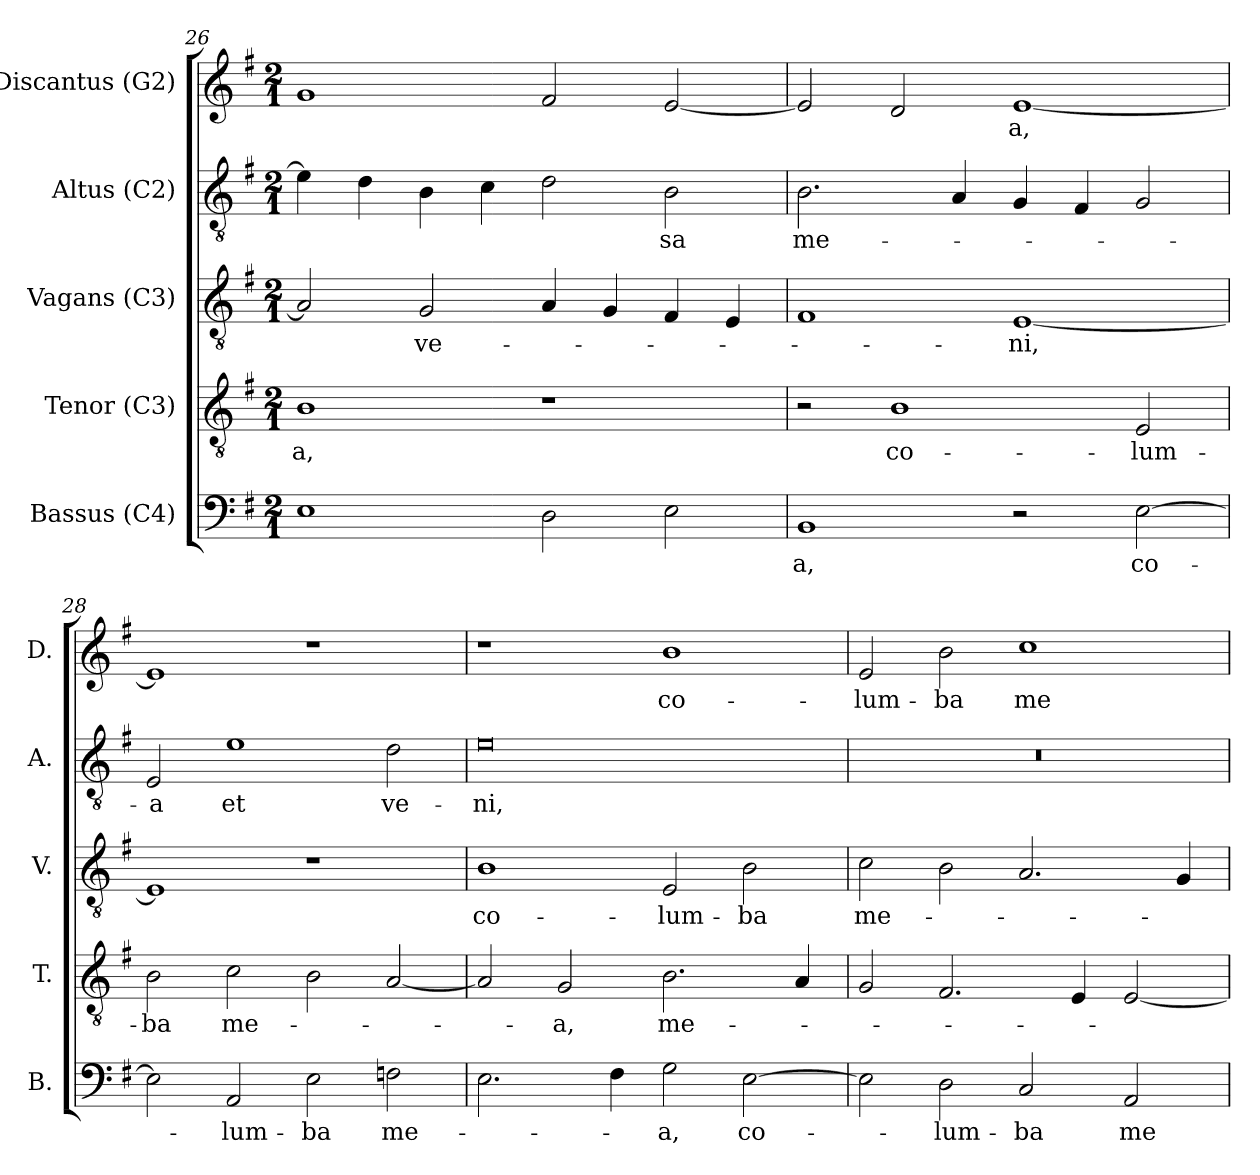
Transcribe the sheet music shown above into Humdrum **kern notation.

**kern	**text	**kern	**text	**kern	**text	**kern	**text	**kern	**text
*part5	*part5	*part4	*part4	*part3	*part3	*part2	*part2	*part1	*part1
*staff5	*staff5	*staff4	*staff4	*staff3	*staff3	*staff2	*staff2	*staff1	*staff1
*I"Bassus (C4)	*	*I"Tenor (C3)	*	*I"Vagans (C3)	*	*I"Altus (C2)	*	*I"Discantus (G2)	*
*I'B.	*	*I'T.	*	*I'V.	*	*I'A.	*	*I'D.	*
*clefF4	*	*clefGv2	*	*clefGv2	*	*clefGv2	*	*clefG2	*
*	*	*ITrd7c12	*	*ITrd7c12	*	*ITrd7c12	*	*	*
*k[f#]	*	*k[f#]	*	*k[f#]	*	*k[f#]	*	*k[f#]	*
*G:	*	*G:	*	*G:	*	*G:	*	*G:	*
*M2/1	*	*M2/1	*	*M2/1	*	*M2/1	*	*M2/1	*
=26	=26	=26	=26	=26	=26	=26	=26	=26	=26
!	!	!	!LO:LY:b:color=#000000	!	!	!	!	!	!
1Ei	.	1BBi	-a,	2AAi/]	.	4Ei\]	.	1gi	.
.	.	.	.	.	.	4Di\	.	.	.
!	!	!	!	!	!LO:LY:b:color=#000000	!	!	!	!
.	.	.	.	2GGi/	ve-	4BBi\	.	.	.
.	.	.	.	.	.	4Ci\	.	.	.
2Di\	.	1r	.	4AAi/	.	2Di\	.	2f#i/	.
.	.	.	.	4GGi/	.	.	.	.	.
!	!	!	!	!	!	!	!LO:LY:b:color=#000000	!	!
2Ei\	.	.	.	4FF#i/	.	2BBi\	-sa	[2ei/	.
.	.	.	.	4EEi/	.	.	.	.	.
!!LO:PB:g=z
=27	=27	=27	=27	=27	=27	=27	=27	=27	=27
!	!LO:LY:b:color=#000000	!	!	!	!	!	!	!	!
!	!	!	!	!	!	!	!LO:LY:b:color=#000000	!	!
1BBi	-a,	2r	.	1FF#i	.	2.BBi\	me-	2ei/]	.
!	!	!	!LO:LY:b:color=#000000	!	!	!	!	!	!
.	.	1BBi	co-	.	.	.	.	2di/	.
.	.	.	.	.	.	4AAi/	.	.	.
!	!	!	!	!	!LO:LY:b:color=#000000	!	!	!	!
!	!	!	!	!	!	!	!	!	!LO:LY:b:color=#000000
2r	.	.	.	[1EEi	-ni,	4GGi/	.	[1ei	-a,
.	.	.	.	.	.	4FF#i/	.	.	.
!	!LO:LY:b:color=#000000	!	!	!	!	!	!	!	!
!	!	!	!LO:LY:b:color=#000000	!	!	!	!	!	!
[2Ei\	co-	2EEi/	-lum-	.	.	2GGi/	.	.	.
=28	=28	=28	=28	=28	=28	=28	=28	=28	=28
!	!	!	!LO:LY:b:color=#000000	!	!	!	!	!	!
!	!	!	!	!	!	!	!LO:LY:b:color=#000000	!	!
2Ei\]	.	2BBi\	-ba	1EEi]	.	2EEi/	-a	1ei]	.
!	!LO:LY:b:color=#000000	!	!	!	!	!	!	!	!
!	!	!	!LO:LY:b:color=#000000	!	!	!	!	!	!
!	!	!	!	!	!	!	!LO:LY:b:color=#000000	!	!
2AAi/	-lum-	2Ci\	me-	.	.	1Ei	et	.	.
!	!LO:LY:b:color=#000000	!	!	!	!	!	!	!	!
2Ei\	-ba	2BBi\	.	1r	.	.	.	1r	.
!	!LO:LY:b:color=#000000	!	!	!	!	!	!	!	!
!	!	!	!	!	!	!	!LO:LY:b:color=#000000	!	!
2Fi\	me-	[2AAi/	.	.	.	2Di\	ve-	.	.
=29	=29	=29	=29	=29	=29	=29	=29	=29	=29
!	!	!	!	!	!LO:LY:b:color=#000000	!	!	!	!
!	!	!	!	!	!	!	!LO:LY:b:color=#000000	!	!
2.Ei\	.	2AAi/]	.	1BBi	co-	0Ei	-ni,	1r	.
!	!	!	!LO:LY:b:color=#000000	!	!	!	!	!	!
.	.	2GGi/	-a,	.	.	.	.	.	.
4F#i\	.	.	.	.	.	.	.	.	.
!	!LO:LY:b:color=#000000	!	!	!	!	!	!	!	!
!	!	!	!LO:LY:b:color=#000000	!	!	!	!	!	!
!	!	!	!	!	!LO:LY:b:color=#000000	!	!	!	!
!	!	!	!	!	!	!	!	!	!LO:LY:b:color=#000000
2Gi\	-a,	2.BBi\	me-	2EEi/	-lum-	.	.	1bi	co-
!	!LO:LY:b:color=#000000	!	!	!	!	!	!	!	!
!	!	!	!	!	!LO:LY:b:color=#000000	!	!	!	!
[2Ei\	co-	.	.	2BBi\	-ba	.	.	.	.
.	.	4AAi/	.	.	.	.	.	.	.
=30	=30	=30	=30	=30	=30	=30	=30	=30	=30
!	!	!	!	!	!LO:LY:b:color=#000000	!LO:N:vis=1	!	!	!
!	!	!	!	!	!	!	!	!	!LO:LY:b:color=#000000
2Ei\]	.	2GGi/	.	2Ci\	me-	0r	.	2ei/	-lum-
!	!LO:LY:b:color=#000000	!	!	!	!	!	!	!	!
!	!	!	!	!	!	!	!	!	!LO:LY:b:color=#000000
2Di\	-lum-	2.FF#i/	.	2BBi\	.	.	.	2bi\	-ba
!	!LO:LY:b:color=#000000	!	!	!	!	!	!	!	!
!	!	!	!	!	!	!	!	!	!LO:LY:b:color=#000000
2Ci/	-ba	.	.	2.AAi/	.	.	.	1cci	me-
.	.	4EEi/	.	.	.	.	.	.	.
!	!LO:LY:b:color=#000000	!	!	!	!	!	!	!	!
2AAi/	me-	[2EEi/	.	.	.	.	.	.	.
.	.	.	.	4GGi/	.	.	.	.	.
=	=	=	=	=	=	=	=	=	=
*-	*-	*-	*-	*-	*-	*-	*-	*-	*-
